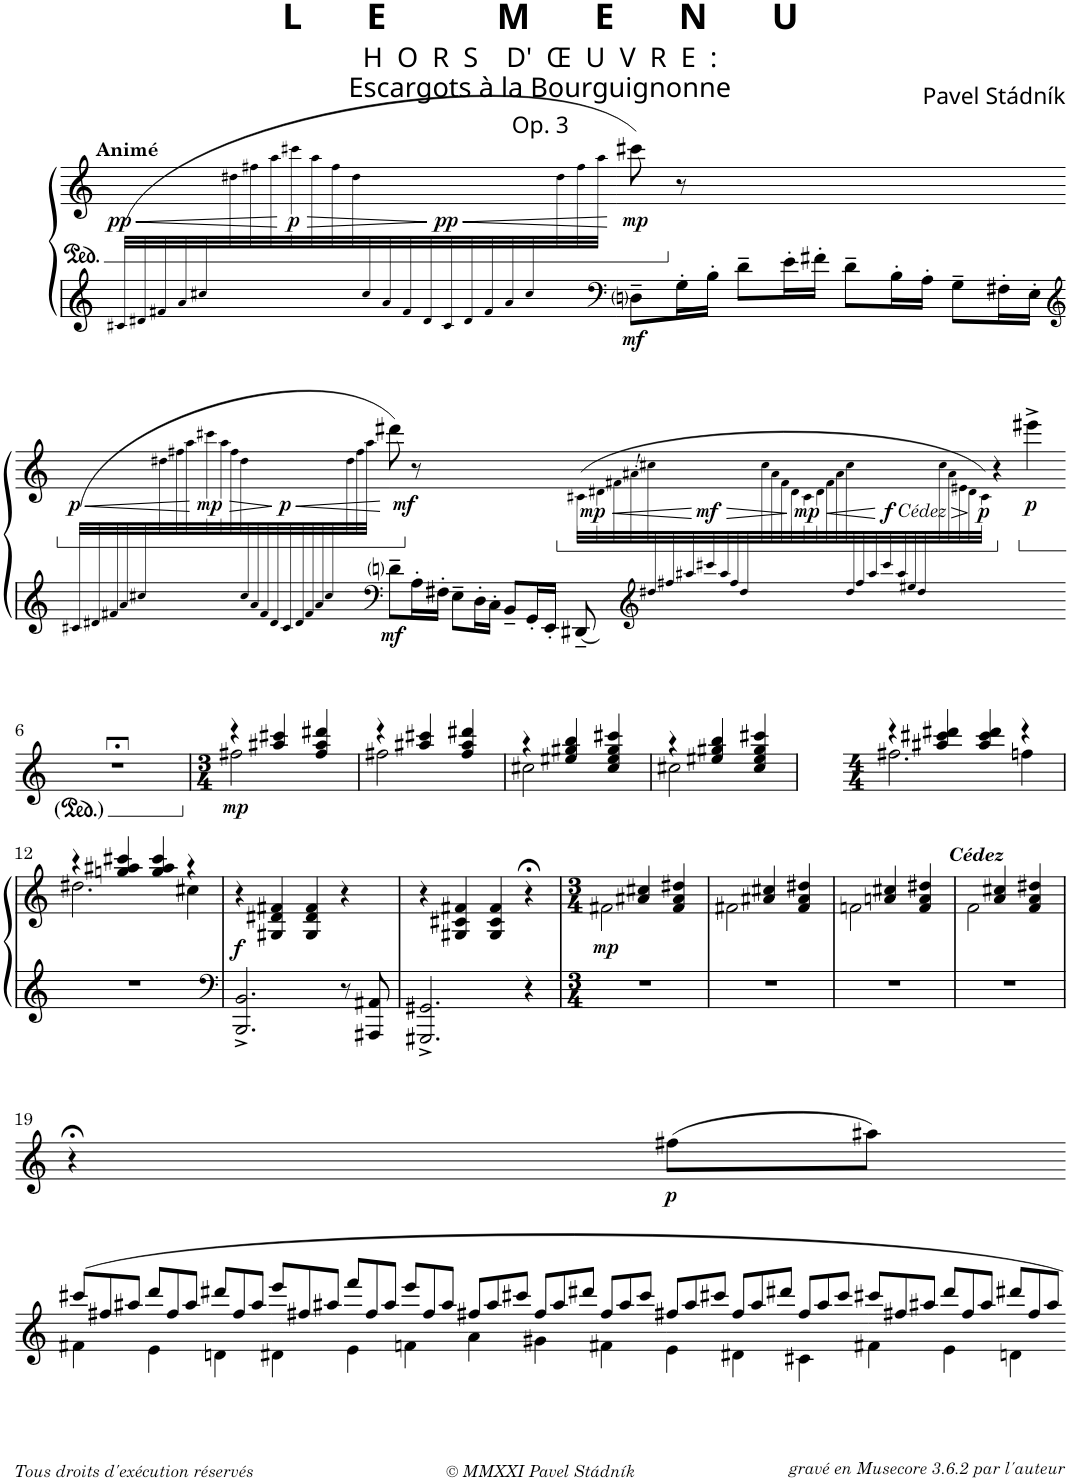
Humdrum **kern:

**kern	**kern	**dynam
*part1	*part1	*part1
*staff2	*staff1	*staff1/2
*I"Klavír	*	*
*I'Klv.	*	*
*clefG2	*clefG2	*
*k[]	*k[]	*
*M3/4	*M3/4	*
=1	=1	=1
!	!LO:TX:a:B:t=Animé	!
!	!	!LO:HP:b=2
*^	*	*
!	!	!	!LO:DY:n=1:b
(>32c#X!/LLL	2.ryy	32ryy	< pp
*ped	*	*	*
32d#X!/	.	.	.
32f#X!/	.	.	.
32a!/	.	.	.
32cc#X!/	.	.	.
8..ryy	.	32dd#X!\	.
.	.	32ff#X!\	.
.	.	32aa!\	.
!	!	!	!LO:HP:n=1:b
!	!	!	!LO:DY:n=2:b
.	.	32ccc#X!\	[ > p
.	.	32aa!\	.
.	.	32ff#!\	.
.	.	32dd#!\	.
32cc#!/	.	8ryy	.
32a!/	.	.	.
32f#!/	.	.	.
32d#!/	.	.	.
!	!	!	!LO:HP:n=1:b=2
!	!	!	!LO:DY:n=3:b
32c#!/	.	8ryy	] < pp
32d#!/	.	.	.
32f#!/	.	.	.
32a!/	.	.	.
32cc#!/	.	32ryy	.
16.ryy	.	32dd#!\	.
.	.	32ff#!\	.
.	.	32aa!\JJJ	.
*v	*v	*	*
.	.	[
=2-	=2-	=2-
*clefF4	*	*
*M4/4	*M4/4	*
!	!	!LO:DY:b=2
!	!	!LO:DY:n=1:b
8Dni~\L	8ccc#X\)	mf mp
*	*Xped	*
16G'\L	8r	.
16B'\JJ	.	.
8d~\L	2ryy	.
16e'\L	.	.
16f#X'\JJ	.	.
8d~\L	.	.
16B'\L	.	.
16A'\JJ	.	.
8G~\L	4ryy	.
16F#X'\L	.	.
16E'\JJ	.	.
!!LO:LB:g=z
=3-	=3-	=3-
*clefG2	*	*
*M3/4	*M3/4	*
!	!	!LO:HP:b=2
*^	*	*
!	!	!	!LO:DY:n=1:b
(32c#X!/LLL	2.ryy	32ryy	< p
*ped	*	*	*
32d#X!/	.	.	.
32f#X!/	.	.	.
32a!/	.	.	.
32cc#X!/	.	.	.
8..ryy	.	32dd#X!\	.
.	.	32ff#X!\	.
.	.	32aa!\	.
!	!	!	!LO:HP:n=1:b
!	!	!	!LO:DY:n=2:b
.	.	32ccc#X!\	[ > mp
.	.	32aa!\	.
.	.	32ff#!\	.
.	.	32dd#!\	.
32cc#!/	.	8ryy	.
32a!/	.	.	.
32f#!/	.	.	.
32d#!/	.	.	.
!	!	!	!LO:HP:n=1:b=2
!	!	!	!LO:DY:n=3:b
32c#!/	.	32ryy	] < p
32d#!/	.	.	.
32f#!/	.	.	.
32a!/	.	.	.
32cc#!/	.	.	.
16.ryy	.	32dd#!\	.
.	.	32ff#!\	.
.	.	32aa!\JJJ	.
*v	*v	*	*
.	.	[
=4-	=4-	=4-
*clefF4	*	*
!	!	!LO:DY:b=2
!	!	!LO:DY:n=1:b
8dni~\L	8ddd#X\)	mf mf
*	*Xped	*
16A'\L	8r	.
16F#X'\JJ	.	.
8E~\L	2ryy	.
16D'\L	.	.
16C'\JJ	.	.
8BB~/L	.	.
16GG'/L	.	.
16EE'/JJ	.	.
=5-	=5-	=5-
*M6/4	*M6/4	*
*^	*	*
!	!	!	!LO:HP:b
!	!	!	!LO:DY:n=1:b
32ryy	8DD#X~/	(32c#X!\LLL	< mp
*	*	*ped	*
.	.	32d#X!\	.
.	.	32f#X!\	.
!	!	!LO:TX:b:i:t=!	!
.	.	32a#X!\	.
*clefG2	*	*	*
.	1ryy	32cc#X!\	.
32dd#X!/	.	16.ryy	.
32ff#X!/	.	.	.
32aa#X!/	.	.	.
!	!	!	!LO:HP:n=1:b=2
!	!	!	!LO:DY:n=2:b
32ccc#X!/	.	8ryy	[ > mf
32aa#!/	.	.	.
32ff#!/	.	.	.
32dd#!/	.	.	.
32ryy	.	32cc#!\	.
.	.	32a#!\	.
.	.	32f#!\	.
.	.	32d#!\	.
!	!	!	!LO:HP:n=1:b
!	!	!	!LO:DY:n=3:b
.	.	32c#!\	] < mp
.	.	32d#!\	.
.	.	32f#!\	.
.	.	32a#!\	.
.	.	32cc#!\	.
32dd#!/	.	16.ryy	.
32ff#!/	.	.	.
32aa#!/	.	.	.
!	!	!LO:TX:b:i:t=Cédez	!
!	!	!	!LO:HP:n=1:b=2
!	!	!	!LO:DY:n=4:b
32ccc#!/	.	8ryy	[ > f
32aa#!/	.	.	.
32ee#X!/	.	.	.
32dd#!/	.	.	.
2ryy	.	40cc#!\	.
.	.	40a#!\	.
.	.	40e#X!\	.
.	.	40d#!\	.
!	!	!	!LO:DY:n=5:b
.	.	40c#!\JJJ)	] p
*	*	*Xped	*
.	.	4r	.
.	4ryy	.	.
*	*	*ped	*
!	!	!	!LO:DY:n=6:b
.	.	4eee#X^\	p
8ryy	8ryy	.	.
*v	*v	*	*
!!LO:LB:g=z
=6-	=6-	=6-
1.ryy	1.r;<	.
=7	=7	=7
*M3/4	*M3/4	*
*	*Xped	*
*	*^	*
!	!	!	!LO:DY:b
2.r	4r	2ff#X\	mp
.	4aa#X/ 4ccc#X/	.	.
.	4ff#/ 4aa#/ 4ddd#X/	4ryy	.
=8	=8	=8	=8
2.r	4r	2ff#X\	.
.	4aa#X/ 4ccc#X/	.	.
.	4ff#/ 4aa#/ 4ddd#X/	4ryy	.
=9	=9	=9	=9
2.r	4r	2cc#X\	.
.	4ee#X/ 4gg#X/ 4bb/	.	.
.	4cc#/ 4ee#/ 4gg#/ 4ccc#X/	4ryy	.
=10	=10	=10	=10
2.r	4r	2cc#X\	.
.	4ee#X/ 4gg#X/ 4bb/	.	.
.	4cc#/ 4ee#/ 4gg#/ 4ccc#X/	4ryy	.
=11	=11	=11	=11
*M4/4	*M4/4	*	*
1r	4r	2.ff#X\	.
.	4aa#X/ 4ccc#X/ 4ddd#X/	.	.
.	4aa#/ 4ccc#/ 4ddd#/	.	.
.	4r	4ffn\	.
!!LO:LB:g=z	!!
=12	=12	=12	=12
1r	4r	2.dd#X\	.
.	4ggn/ 4aa#X/ 4ccc#X/	.	.
.	4gg/ 4aa#/ 4ccc#/	.	.
.	4r	4cc#X\	.
*	*v	*v	*
=13	=13	=13
*clefF4	*	*
*	*^	*
!	!	!	!LO:DY:a=2
*	*v	*v	*
2.BBB/^ 2.BB/^	4r	f
.	4G#X/ 4d#X/ 4f#X/	.
.	4G#/ 4d#/ 4f#/	.
8r	4r	.
8AAA#X/ 8AA#X/	.	.
=14	=14	=14
2.GGG#X/^ 2.GG#X/^	4r	.
.	4G#X/ 4c#X/ 4f#X/	.
.	4G#/ 4c#/ 4f#/	.
4r	4r;<	.
=15	=15	=15
*M3/4	*M3/4	*
*	*^	*
!	!	!	!LO:DY:b
2.r	4ryy	2f#X\	mp
.	4a#X/ 4cc#X/	.	.
.	4f#/ 4a#/ 4dd#X/	4ryy	.
=16	=16	=16	=16
2.r	4ryy	2f#X\	.
.	4a#X/ 4cc#X/	.	.
.	4f#/ 4a#/ 4dd#X/	4ryy	.
=17	=17	=17	=17
2.r	4ryy	2fn\	.
.	4an/ 4cc#X/	.	.
.	4f/ 4a/ 4dd#X/	4ryy	.
=18	=18	=18	=18
*	*	*^	*
2.r	4ryy	2f\	48ryy	.
!	!	!	!LO:TX:a:Bi:t=Cédez	!
.	.	.	3%2ryy	.
.	4a/ 4cc#X/	.	.	.
.	4f/ 4a/ 4dd#X/	4ryy	.	.
.	.	.	24.ryy	.
*	*v	*v	*v	*
!!LO:LB:g=z
=19	=19	=19
2.r	4r;<	.
.	4ryy	.
!	!	!LO:DY:b
.	(8ff#X\L	p
.	8aa#X\J)	.
!!LO:LB:g=z
=20-	=20-	=20-
*	*Xbrackettup	*
*	*^	*
2.r	12ccc#X/L	4f#X\	.
.	12ff#X/	.	.
.	12aa#X/J	.	.
.	12ddd/L	4e\	.
.	12ff#/	.	.
.	12aa#/J	.	.
.	12ddd#X/L	4dn\	.
.	12ff#/	.	.
.	12aa#/J	.	.
=21-	=21-	=21-	=21-
2.r	12eee/L	4d#X\	.
.	12ff#X/	.	.
.	12aa#X/J	.	.
.	12fff/L	4e\	.
.	12ff#/	.	.
.	12aa#/J	.	.
.	12eee/L	4fn\	.
.	12ff#/	.	.
.	12aa#/J	.	.
=22-	=22-	=22-	=22-
2.r	12ff#X/L	4a\	.
.	12aa/	.	.
.	12ccc#X/J	.	.
.	12ff#/L	4g#X\	.
.	12aa/	.	.
.	12ddd#X/J	.	.
.	12ff#/L	4f#X\	.
.	12aa/	.	.
.	12ccc#/J	.	.
=23-	=23-	=23-	=23-
2.r	12ff#X/L	4e\	.
.	12aa/	.	.
.	12ccc#X/J	.	.
.	12ff#/L	4d#X\	.
.	12aa/	.	.
.	12ddd#X/J	.	.
.	12ff#/L	4c#X\	.
.	12aa/	.	.
.	12ccc#/J	.	.
=24-	=24-	=24-	=24-
2.r	12ccc#X/L	4f#X\	.
.	12ff#X/	.	.
.	12aa#X/J	.	.
.	12ddd/L	4e\	.
.	12ff#/	.	.
.	12aa#/J	.	.
.	12ddd#X/L	4dn\	.
.	12ff#/	.	.
.	12aa#/J	.	.
*	*v	*v	*
=-	=-	=-
*-	*-	*-
